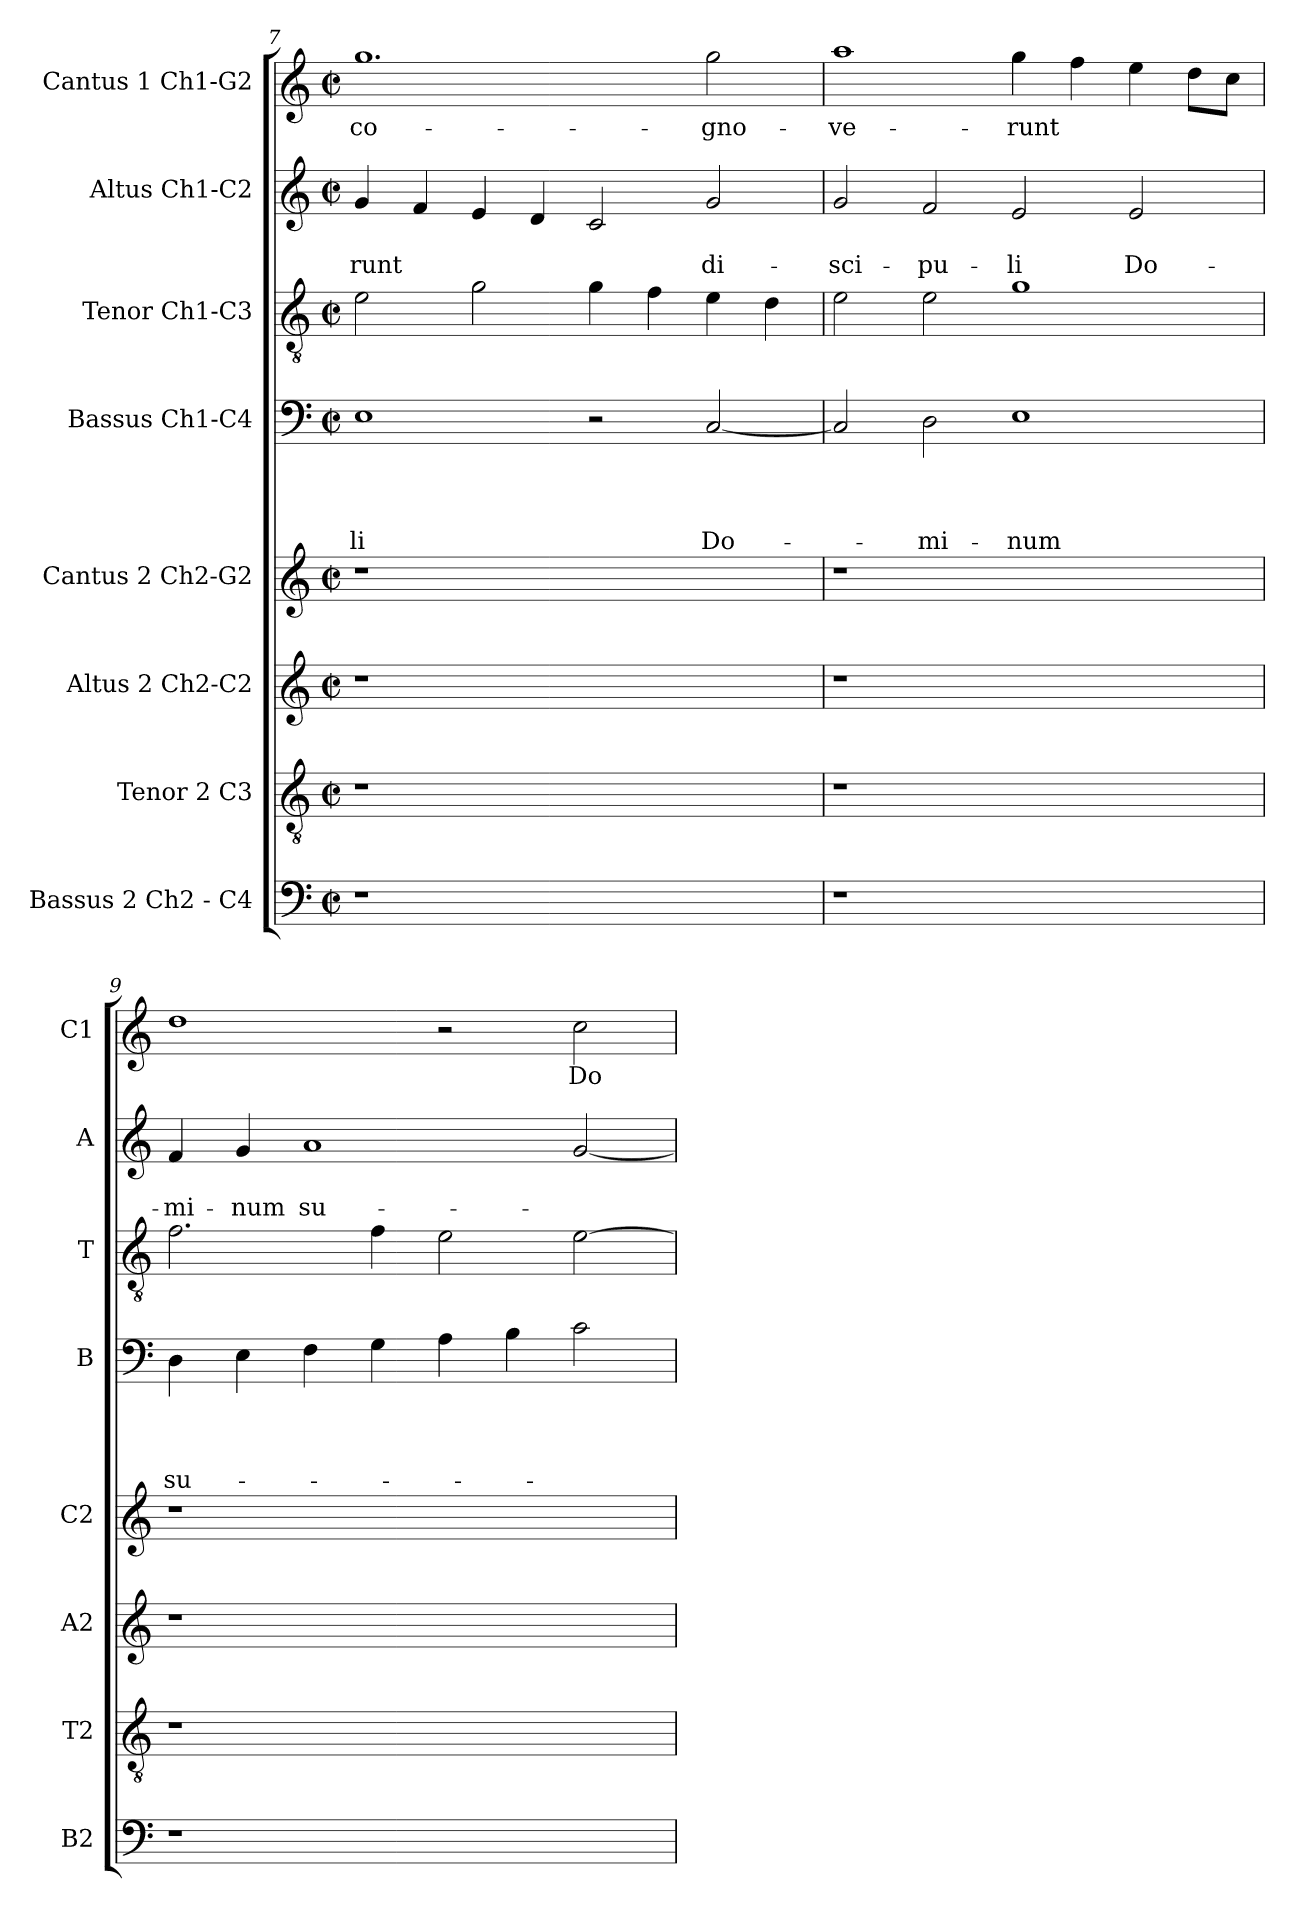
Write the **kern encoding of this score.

**kern	**kern	**kern	**kern	**kern	**text	**text	**text	**text	**kern	**kern	**text	**text	**kern	**text
*part8	*part7	*part6	*part5	*part4	*part4	*part4	*part4	*part4	*part3	*part2	*part2	*part2	*part1	*part1
*staff8	*staff7	*staff6	*staff5	*staff4	*staff4	*staff4	*staff4	*staff4	*staff3	*staff2	*staff2	*staff2	*staff1	*staff1
*I"Bassus 2  Ch2 - C4	*I"Tenor 2 C3	*I"Altus 2 Ch2-C2	*I"Cantus 2 Ch2-G2	*I"Bassus  Ch1-C4	*	*	*	*	*I"Tenor Ch1-C3	*I"Altus  Ch1-C2	*	*	*I"Cantus 1 Ch1-G2	*
*I'B2	*I'T2	*I'A2	*I'C2	*I'B	*	*	*	*	*I'T	*I'A	*	*	*I'C1	*
*clefF4	*clefGv2	*clefG2	*clefG2	*clefF4	*	*	*	*	*clefGv2	*clefG2	*	*	*clefG2	*
*k[]	*k[]	*k[]	*k[]	*k[]	*	*	*	*	*k[]	*k[]	*	*	*k[]	*
*C:	*C:	*C:	*C:	*C:	*	*	*	*	*C:	*C:	*	*	*C:	*
*M2/2	*M2/2	*M2/2	*M2/2	*M2/2	*	*	*	*	*M2/2	*M2/2	*	*	*M2/2	*
*met(c|)	*met(c|)	*met(c|)	*met(c|)	*met(c|)	*	*	*	*	*met(c|)	*met(c|)	*	*	*met(c|)	*
=7	=7	=7	=7	=7	=7	=7	=7	=7	=7	=7	=7	=7	=7	=7
!	!	!	!	!	!	!	!	!LO:LY:b	!	!	!	!LO:LY:b	!	!LO:LY:b
1r	1r	1r	1r	1E	.	.	.	-li	2e\	4g/	.	-runt	1.gg	co-
.	.	.	.	.	.	.	.	.	.	4f/	.	.	.	.
.	.	.	.	.	.	.	.	.	2g\	4e/	.	.	.	.
.	.	.	.	.	.	.	.	.	.	4d/	.	.	.	.
1ryy	1ryy	1ryy	1ryy	2r	.	.	.	.	4g\	2c/	.	.	.	.
.	.	.	.	.	.	.	.	.	4f\	.	.	.	.	.
!	!	!	!	!	!	!	!	!LO:LY:b	!	!	!	!LO:LY:b	!	!LO:LY:b
.	.	.	.	[2C/	.	.	.	Do-	4e\	2g/	.	di-	2gg\	-gno-
.	.	.	.	.	.	.	.	.	4d\	.	.	.	.	.
=8	=8	=8	=8	=8	=8	=8	=8	=8	=8	=8	=8	=8	=8	=8
!	!	!	!	!	!	!	!	!	!	!	!	!LO:LY:b	!	!LO:LY:b
1r	1r	1r	1r	2C/]	.	.	.	.	2e\	2g/	.	-sci-	1aa	-ve-
!	!	!	!	!	!	!	!	!LO:LY:b	!	!	!	!LO:LY:b	!	!
.	.	.	.	2D\	.	.	.	-mi-	2e\	2f/	.	-pu-	.	.
!	!	!	!	!	!	!	!	!LO:LY:b	!	!	!	!LO:LY:b	!	!LO:LY:b
1ryy	1ryy	1ryy	1ryy	1E	.	.	.	-num	1g	2e/	.	-li	4gg\	-runt
.	.	.	.	.	.	.	.	.	.	.	.	.	4ff\	.
!	!	!	!	!	!	!	!	!	!	!	!	!LO:LY:b	!	!
.	.	.	.	.	.	.	.	.	.	2e/	.	Do-	4ee\	.
.	.	.	.	.	.	.	.	.	.	.	.	.	8dd\L	.
.	.	.	.	.	.	.	.	.	.	.	.	.	8cc\J	.
=9	=9	=9	=9	=9	=9	=9	=9	=9	=9	=9	=9	=9	=9	=9
!	!	!	!	!	!	!	!	!LO:LY:b	!	!	!	!LO:LY:b	!	!
1r	1r	1r	1r	4D\	.	.	.	su-	2.f\	4f/	.	-mi-	1dd	.
!	!	!	!	!	!	!	!	!	!	!	!	!LO:LY:b	!	!
.	.	.	.	4E\	.	.	.	.	.	4g/	.	-num	.	.
!	!	!	!	!	!	!	!	!	!	!	!	!LO:LY:b	!	!
.	.	.	.	4F\	.	.	.	.	.	1a	.	su-	.	.
.	.	.	.	4G\	.	.	.	.	4f\	.	.	.	.	.
1ryy	1ryy	1ryy	1ryy	4A\	.	.	.	.	2e\	.	.	.	2r	.
.	.	.	.	4B\	.	.	.	.	.	.	.	.	.	.
!	!	!	!	!	!	!	!	!	!	!	!	!	!	!LO:LY:b
.	.	.	.	2c\	.	.	.	.	[2e\	[2g/	.	.	2cc\	Do-
=	=	=	=	=	=	=	=	=	=	=	=	=	=	=
*-	*-	*-	*-	*-	*-	*-	*-	*-	*-	*-	*-	*-	*-	*-
